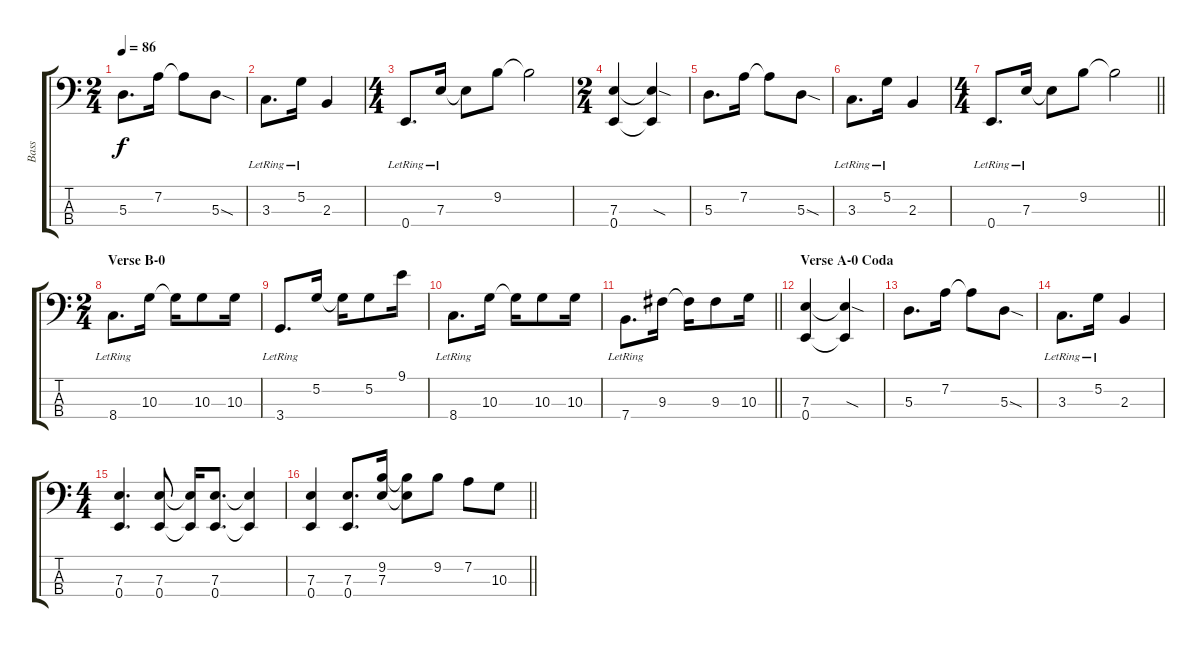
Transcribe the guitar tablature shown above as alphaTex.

\track ("Bass" "Bass") {instrument electricbasspick}
\staff {score tabs}
\tuning (G2 D2 A1 E1) {hide}
\ts (2 4)
\tempo 86
\clef f4
\ks c
5.3.8{d dy f} 7.2.16 7.2{t}.8 5.3{sod}.8 |
3.3{lr}.8{d} 5.2{lr}.16 2.3.4 |
\ts (4 4)
0.4{lr}.8{d} 7.3{lr}.16 7.3{t}.8 9.2.8 9.2{t}.2 |
\ts (2 4)
(7.3 0.4).4 (7.3{sod t} 0.4{t}).4 |
5.3.8{d} 7.2.16 7.2{t}.8 5.3{sod}.8 |
3.3{lr}.8{d} 5.2{lr}.16 2.3.4 |
\ts (4 4)
\barLineRight lightlight
0.4{lr}.8{d} 7.3{lr}.16 7.3{t}.8 9.2.8 9.2{t}.2 |
\ts (2 4)
\section ("" "Verse B-0")
8.4{lr}.8{d} 10.3.16 10.3{t}.16 10.3.8 10.3.16 |
3.4{lr}.8{d} 5.2.16 5.2{t}.16 5.2.8 9.1.16 |
8.4{lr}.8{d} 10.3.16 10.3{t}.16 10.3.8 10.3.16 |
\barLineRight lightlight
7.4{lr}.8{d} 9.3.16 9.3{t}.16 9.3.8 10.3.16 |
\section ("" "Verse A-0 Coda")
(7.3 0.4).4 (7.3{sod t} 0.4{t}).4 |
5.3.8{d} 7.2.16 7.2{t}.8 5.3{sod}.8 |
3.3{lr}.8{d} 5.2{lr}.16 2.3.4 |
\ts (4 4)
(7.3 0.4).4{d} (7.3 0.4).8 (7.3{t} 0.4{t}).16 (7.3 0.4).8{d} (7.3{t} 0.4{t}).4 |
\barLineRight lightlight
(7.3 0.4).4 (7.3 0.4).8{d} (9.2 7.3).16 (9.2{t} 7.3{t}).8 9.2.8 7.2.8 10.3.8
